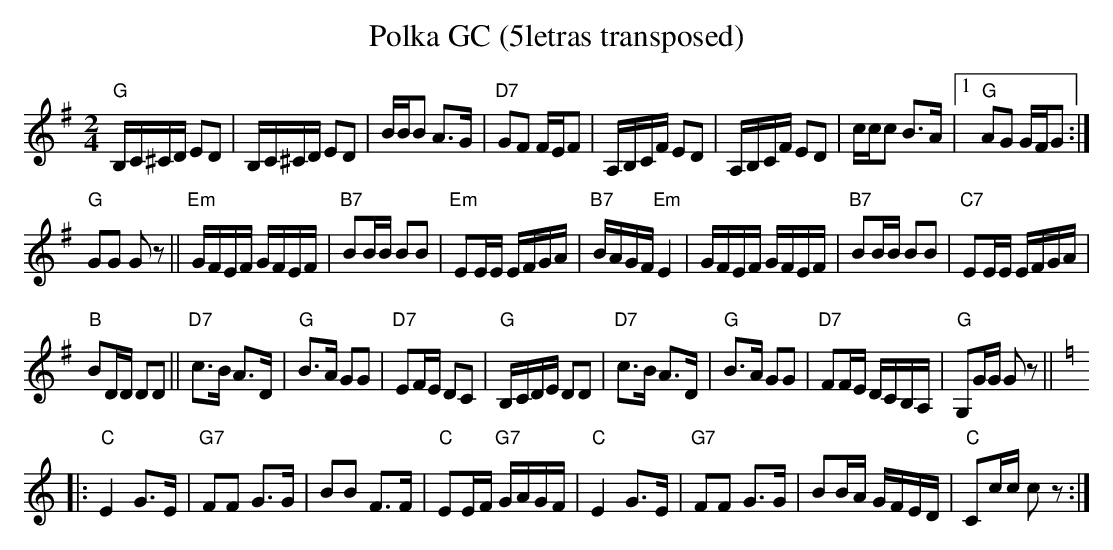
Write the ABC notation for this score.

X:1
T:Polka GC (5letras transposed)
M:2/4
L:1/16
K:G transpose=3 %%MIDI gchordon
"G"B,C^CD E2D2 | B,C^CD E2D2 | BBB2 A3G | "D7"G2F2 FEF2 | A,B,CF E2D2 | A,B,CF E2D2 | ccc2 B3A |1 "G"A2G2 GFG2 :|
"G"G2G2 G2z2 || "Em"GFEF GFEF | "B7"B2BB B2B2 | "Em"E2EE EFGA | "B7"BAGF "Em"E4 | GFEF GFEF | "B7"B2BB B2B2 | "C7"E2EE EFGA |
"B"B2DD D2D2 || "D7"c3B A3D | "G"B3A G2G2 | "D7"E2FE D2C2 | "G"B,CDE D2D2 | "D7"c3B A3D | "G"B3A G2G2 | "D7"F2FE DCB,A, | "G"G,2GG G2z2 || [K:C]
|: "C"E4 G3E | "G7"F2F2 G3G | B2B2 F3F | "C"E2EF "G7"GAGF | "C"E4 G3E | "G7"F2F2 G3G | B2BA GFED | "C"C2cc c2z2 :|
